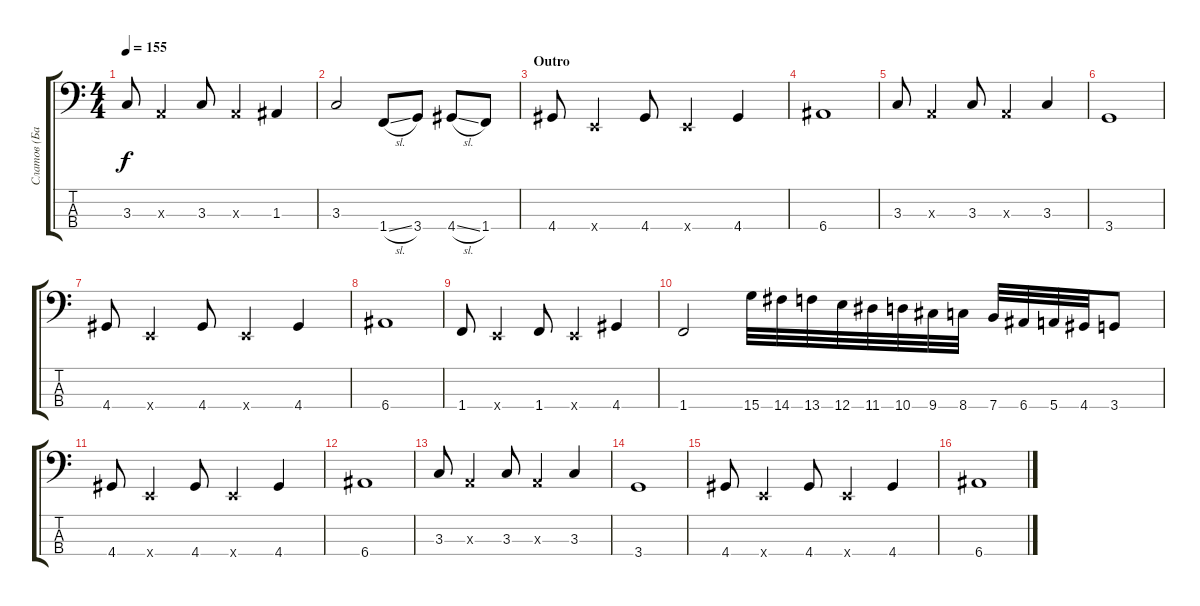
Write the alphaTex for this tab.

\track ("Слатов (Бас)" "Слатов (Ба") {instrument electricbassfinger}
\staff {score tabs}
\tuning (G2 D2 A1 E1) {hide}
\ts (4 4)
\tempo 155
\clef f4
\ks c
3.3.8{dy f} 0.3{x}.4 3.3.8 0.3{x}.4 1.3.4 |
3.3.2 1.4{sl}.8 3.4.8 4.4{sl}.8 1.4.8 |
\section ("" "Outro")
4.4.8 0.4{x}.4 4.4.8 0.4{x}.4 4.4.4 |
6.4.1 |
3.3.8 0.3{x}.4 3.3.8 0.3{x}.4 3.3.4 |
3.4.1 |
4.4.8 0.4{x}.4 4.4.8 0.4{x}.4 4.4.4 |
6.4.1 |
1.4.8 0.4{x}.4 1.4.8 0.4{x}.4 4.4.4 |
1.4.2 15.4.32{instrument guitarfretnoise} 14.4.32 13.4.32 12.4.32 11.4.32 10.4.32 9.4.32 8.4.32 7.4.32 6.4.32 5.4.32 4.4.32 3.4.8 |
4.4.8{instrument electricbassfinger} 0.4{x}.4 4.4.8 0.4{x}.4 4.4.4 |
6.4.1 |
3.3.8 0.3{x}.4 3.3.8 0.3{x}.4 3.3.4 |
3.4.1 |
4.4.8 0.4{x}.4 4.4.8 0.4{x}.4 4.4.4 |
6.4.1
